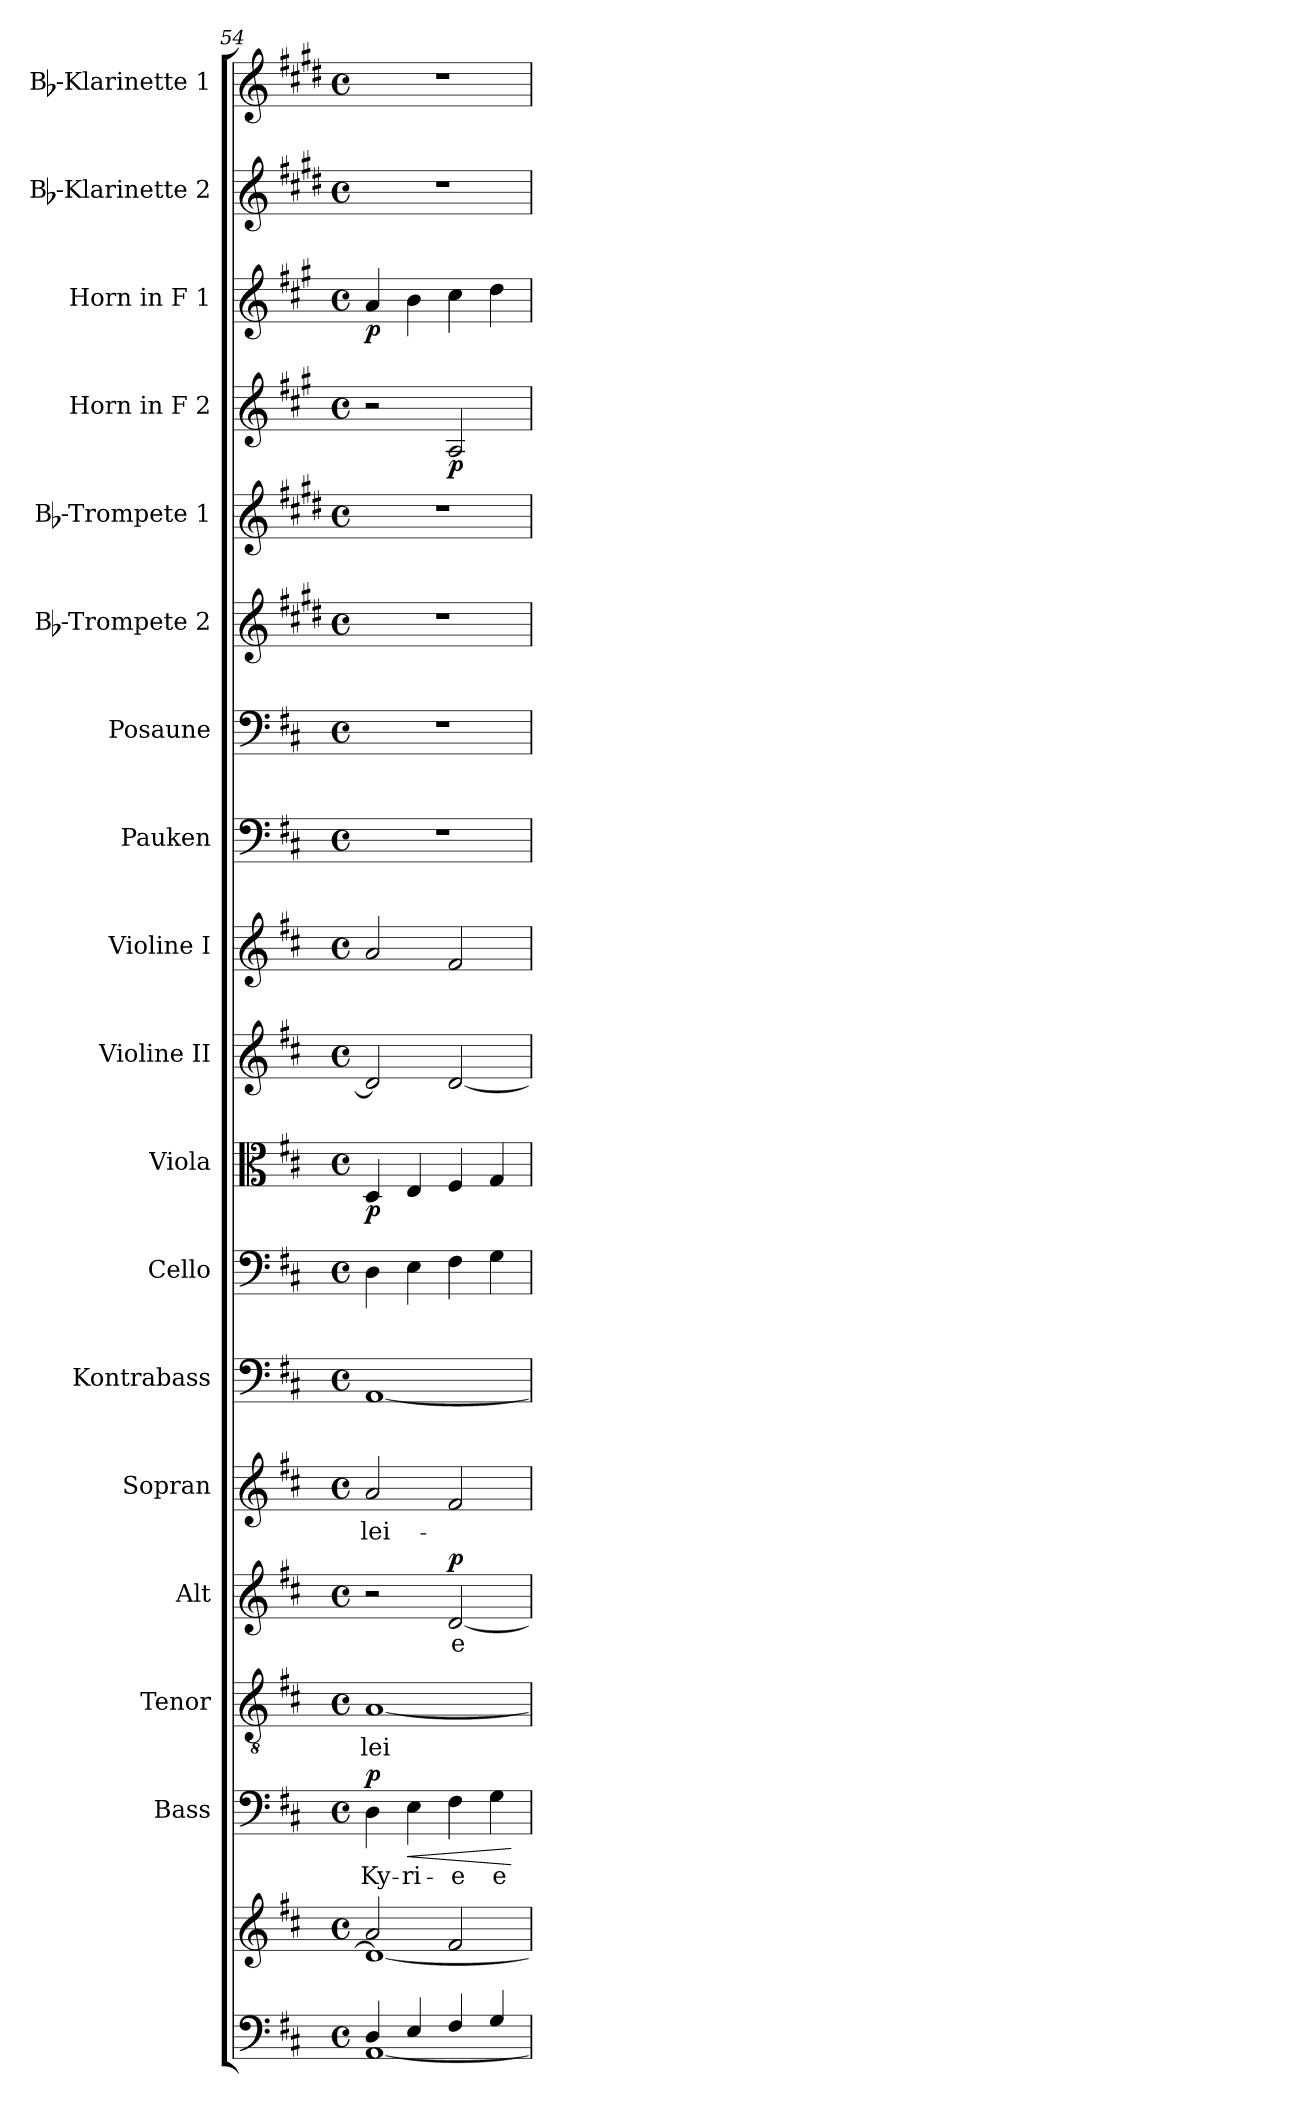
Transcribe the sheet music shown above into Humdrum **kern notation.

**kern	**kern	**kern	**text	**dynam	**kern	**text	**kern	**text	**dynam	**kern	**text	**kern	**kern	**kern	**dynam	**kern	**kern	**kern	**kern	**kern	**kern	**kern	**dynam	**kern	**dynam	**kern	**kern
*part18	*part18	*part17	*part17	*part17	*part16	*part16	*part15	*part15	*part15	*part14	*part14	*part13	*part12	*part11	*part11	*part10	*part9	*part8	*part7	*part6	*part5	*part4	*part4	*part3	*part3	*part2	*part1
*staff19	*staff18	*staff17	*staff17	*staff17	*staff16	*staff16	*staff15	*staff15	*staff15	*staff14	*staff14	*staff13	*staff12	*staff11	*staff11	*staff10	*staff9	*staff8	*staff7	*staff6	*staff5	*staff4	*staff4	*staff3	*staff3	*staff2	*staff1
*	*	*I"Bass	*	*	*I"Tenor	*	*I"Alt	*	*	*I"Sopran	*	*I"Kontrabass	*I"Cello	*I"Viola	*	*I"Violine II	*I"Violine I	*I"Pauken	*I"Posaune	*I"Bb-Trompete 2	*I"Bb-Trompete 1	*I"Horn in F 2	*	*I"Horn in F 1	*	*I"Bb-Klarinette 2	*I"Bb-Klarinette 1
*	*	*I'B.	*	*	*I'T.	*	*I'A.	*	*	*I'S.	*	*I'Kb.	*	*I'Vla.	*	*I'Vl. II	*I'Vl. I	*I'Pk.	*I'Pos.	*I'Bb Trp. 2	*I'Bb Trp. 1	*	*	*	*	*I'Bb Kl. 2	*I'Bb Kl. 1
*clefF4	*clefG2	*clefF4	*	*	*clefGv2	*	*clefG2	*	*	*clefG2	*	*clefF4	*clefF4	*clefC3	*	*clefG2	*clefG2	*clefF4	*clefF4	*clefG2	*clefG2	*clefG2	*	*clefG2	*	*clefG2	*clefG2
*	*	*	*	*	*	*	*	*	*	*	*	*ITrd7c12	*	*	*	*	*	*	*	*ITrd1c2	*ITrd1c2	*ITrd4c7	*	*ITrd4c7	*	*ITrd1c2	*ITrd1c2
*k[f#c#]	*k[f#c#]	*k[f#c#]	*	*	*k[f#c#]	*	*k[f#c#]	*	*	*k[f#c#]	*	*k[f#c#]	*k[f#c#]	*k[f#c#]	*	*k[f#c#]	*k[f#c#]	*k[f#c#]	*k[f#c#]	*k[f#c#]	*k[f#c#]	*k[f#c#]	*	*k[f#c#]	*	*k[f#c#]	*k[f#c#]
*D:	*D:	*D:	*	*	*D:	*	*D:	*	*	*D:	*	*D:	*D:	*D:	*	*D:	*D:	*D:	*D:	*D:	*D:	*D:	*	*D:	*	*D:	*D:
*M4/4	*M4/4	*M4/4	*	*	*M4/4	*	*M4/4	*	*	*M4/4	*	*M4/4	*M4/4	*M4/4	*	*M4/4	*M4/4	*M4/4	*M4/4	*M4/4	*M4/4	*M4/4	*	*M4/4	*	*M4/4	*M4/4
*met(c)	*met(c)	*met(c)	*	*	*met(c)	*	*met(c)	*	*	*met(c)	*	*met(c)	*met(c)	*met(c)	*	*met(c)	*met(c)	*met(c)	*met(c)	*met(c)	*met(c)	*met(c)	*	*met(c)	*	*met(c)	*met(c)
=54	=54	=54	=54	=54	=54	=54	=54	=54	=54	=54	=54	=54	=54	=54	=54	=54	=54	=54	=54	=54	=54	=54	=54	=54	=54	=54	=54
*^	*^	*	*	*	*	*	*	*	*	*	*	*	*	*	*	*	*	*	*	*	*	*	*	*	*	*	*
!	!	!	!	!	!LO:LY:b	!LO:DY:a	!	!LO:LY:b	!	!	!	!	!LO:LY:b	!	!	!	!LO:DY:b	!	!	!	!	!	!	!	!	!	!LO:DY:b	!	!
4D/	[<1AA	2a/	1d_	4D\	Ky-	p	[1A	-lei-	2r	.	.	2a/	-lei-	[1AAA	4D\	4D/	p	2d/]	2a/	1r	1r	1r	1r	2r	.	4d/	p	1r	1r
!	!	!	!	!	!LO:LY:b	!LO:HP:b	!	!	!	!	!	!	!	!	!	!	!	!	!	!	!	!	!	!	!	!	!	!	!
4E/	.	.	.	4E\	-ri-	<	.	.	.	.	.	.	.	.	4E\	4E/	.	.	.	.	.	.	.	.	.	4e\	.	.	.
!	!	!	!	!	!LO:LY:b	!	!	!	!	!LO:LY:b	!LO:DY:a	!	!	!	!	!	!	!	!	!	!	!	!	!	!LO:DY:b	!	!	!	!
4F#/	.	2f#/	.	4F#\	-e	.	.	.	[2d/	e-	p	2f#/	.	.	4F#\	4F#/	.	[2d/	2f#/	.	.	.	.	2D/	p	4f#\	.	.	.
!	!	!	!	!	!LO:LY:b	!	!	!	!	!	!	!	!	!	!	!	!	!	!	!	!	!	!	!	!	!	!	!	!
4G/	.	.	.	4G\	e-	.	.	.	.	.	.	.	.	.	4G\	4G/	.	.	.	.	.	.	.	.	.	4g\	.	.	.
*v	*v	*	*	*	*	*	*	*	*	*	*	*	*	*	*	*	*	*	*	*	*	*	*	*	*	*	*	*	*
*	*v	*v	*	*	*	*	*	*	*	*	*	*	*	*	*	*	*	*	*	*	*	*	*	*	*	*	*	*
.	.	.	.	[	.	.	.	.	.	.	.	.	.	.	.	.	.	.	.	.	.	.	.	.	.	.	.
=	=	=	=	=	=	=	=	=	=	=	=	=	=	=	=	=	=	=	=	=	=	=	=	=	=	=	=
*-	*-	*-	*-	*-	*-	*-	*-	*-	*-	*-	*-	*-	*-	*-	*-	*-	*-	*-	*-	*-	*-	*-	*-	*-	*-	*-	*-
